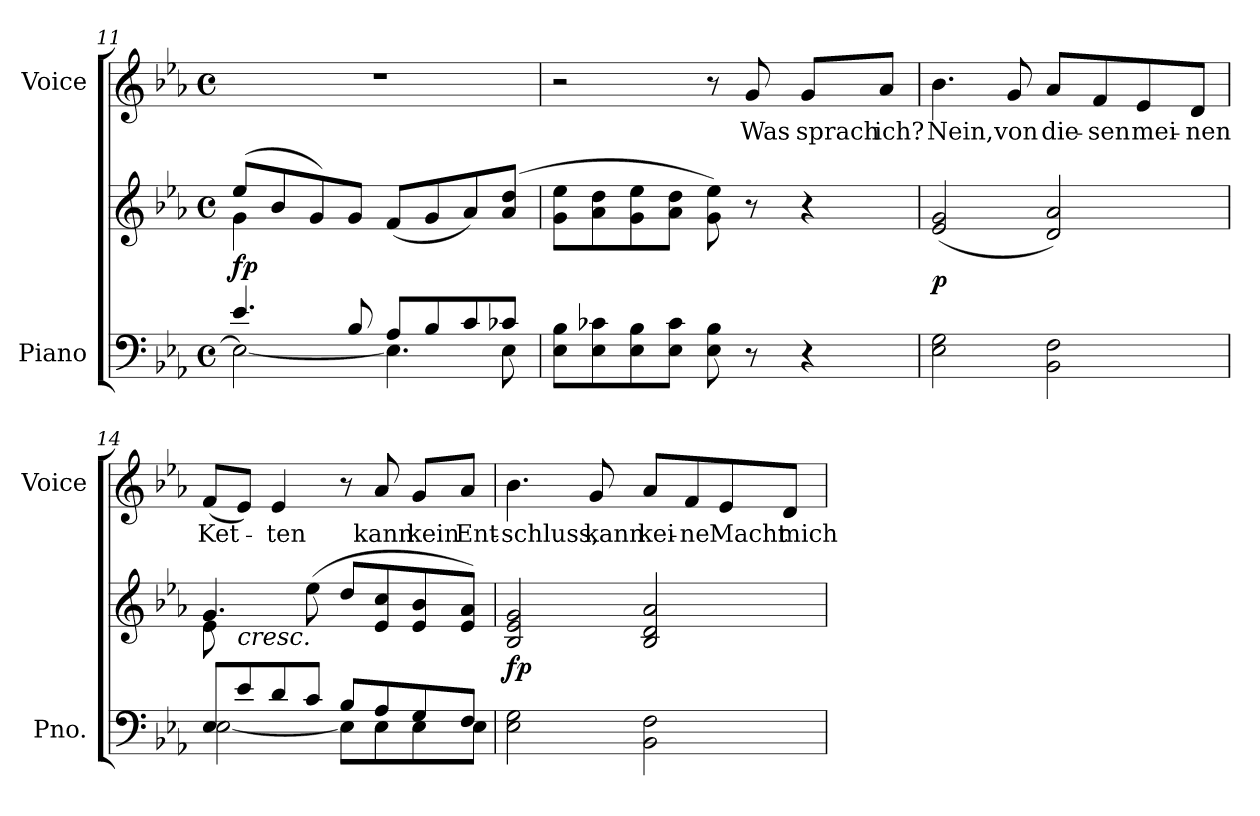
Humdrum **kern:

**kern	**kern	**dynam	**kern	**text
*part2	*part2	*part2	*part1	*part1
*staff3	*staff2	*staff2/3	*staff1	*staff1
*I"Piano	*	*	*I"Voice	*
*I'Pno.	*	*	*I'Voice	*
*clefF4	*clefG2	*	*clefG2	*
*k[b-e-a-]	*k[b-e-a-]	*	*k[b-e-a-]	*
*E-:	*E-:	*	*E-:	*
*M4/4	*M4/4	*	*M4/4	*
*met(c)	*met(c)	*	*met(c)	*
=11	=11	=11	=11	=11
*^	*^	*	*	*
4.e-i/	2E-i\_<	(8ee-i/L	4gi\	fp	1r	.
.	.	8b-i/	.	.	.	.
.	.	8gi/)	2.ryy	.	.	.
8B-i/	.	8gi/J	.	.	.	.
8A-i/L	4.E-i\]	(8fi/L	.	.	.	.
8B-i/	.	8gi/	.	.	.	.
8ci/	.	8a-i/)	.	.	.	.
8c-Xi/J	8E-i\	(8a-i/ 8ddiJ	.	.	.	.
*v	*v	*	*	*	*	*
*	*v	*v	*	*	*
=12	=12	=12	=12	=12
8E-i\ 8B-iL	8gi\ 8ee-iL	.	2r	.
8E-i\ 8c-Xi	8a-i\ 8ddi	.	.	.
8E-i\ 8B-i	8gi\ 8ee-i	.	.	.
8E-i\ 8c-iJ	8a-i\ 8ddiJ	.	.	.
8E-i\ 8B-i	8gi\ 8ee-i)	.	8r	.
!	!	!	!	!LO:LY:b:color=#000000
8r	8r	.	8gi/	Was
!	!	!	!	!LO:LY:b:color=#000000
4r	4r	.	8gi/L	sprach
!	!	!	!	!LO:LY:b:color=#000000
.	.	.	8a-i/J	ich?
!!LO:LB:g=z
=13	=13	=13	=13	=13
!	!	!	!	!LO:LY:b:color=#000000
2E-i\ 2Gi	(2e-i/ 2gi	p	4.b-i\	Nein,
!	!	!	!	!LO:LY:b:color=#000000
.	.	.	8gi/	von
!	!	!	!	!LO:LY:b:color=#000000
2BB-i\ 2Fi	2di/ 2a-i)	.	8a-i/L	die-
!	!	!	!	!LO:LY:b:color=#000000
.	.	.	8fi/	-sen
!	!	!	!	!LO:LY:b:color=#000000
.	.	.	8e-i/	mei-
!	!	!	!	!LO:LY:b:color=#000000
.	.	.	8di/J	-nen
=14	=14	=14	=14	=14
*^	*^	*	*	*
!	!	!	!	!	!	!LO:LY:b:color=#000000
8E-i/L	[<2E-i\	4.gi/	8e-i\	.	(8fi/L	Ket-
!	!	!	!LO:TX:b:i:t=cresc.	!	!	!
8e-i/	.	.	4.ryy	.	8e-i/J)	.
!	!	!	!	!	!	!LO:LY:b:color=#000000
8di/	.	.	.	.	4e-i/	-ten
8ci/J	.	(8ee-i\	.	.	.	.
8B-i/L	8E-i\L]	8ddi/L	2ryy	.	8r	.
!	!	!	!	!	!	!LO:LY:b:color=#000000
8A-i/	8E-i\	8e-i/ 8cci	.	.	8a-i/	kann
!	!	!	!	!	!	!LO:LY:b:color=#000000
8Gi/	8E-i\	8e-i/ 8b-i	.	.	8gi/L	kein
!	!	!	!	!	!	!LO:LY:b:color=#000000
8Fi/J	8E-i\J	8e-i/ 8a-iJ)	.	.	8a-i/J	Ent-
*v	*v	*	*	*	*	*
*	*v	*v	*	*	*
=15	=15	=15	=15	=15
*^	*	*	*	*
!	!	!	!	!	!LO:LY:b:color=#000000
*v	*v	*	*	*	*
2E-i\ 2Gi	2B-i/ 2e-i 2gi	fp	4.b-i\	-schluss,
!	!	!	!	!LO:LY:b:color=#000000
.	.	.	8gi/	kann
!	!	!	!	!LO:LY:b:color=#000000
2BB-i\ 2Fi	2B-i/ 2di 2a-i	.	8a-i/L	kei-
!	!	!	!	!LO:LY:b:color=#000000
.	.	.	8fi/	-ne
!	!	!	!	!LO:LY:b:color=#000000
.	.	.	8e-i/	Macht
!	!	!	!	!LO:LY:b:color=#000000
.	.	.	8di/J	mich
=	=	=	=	=
*-	*-	*-	*-	*-
